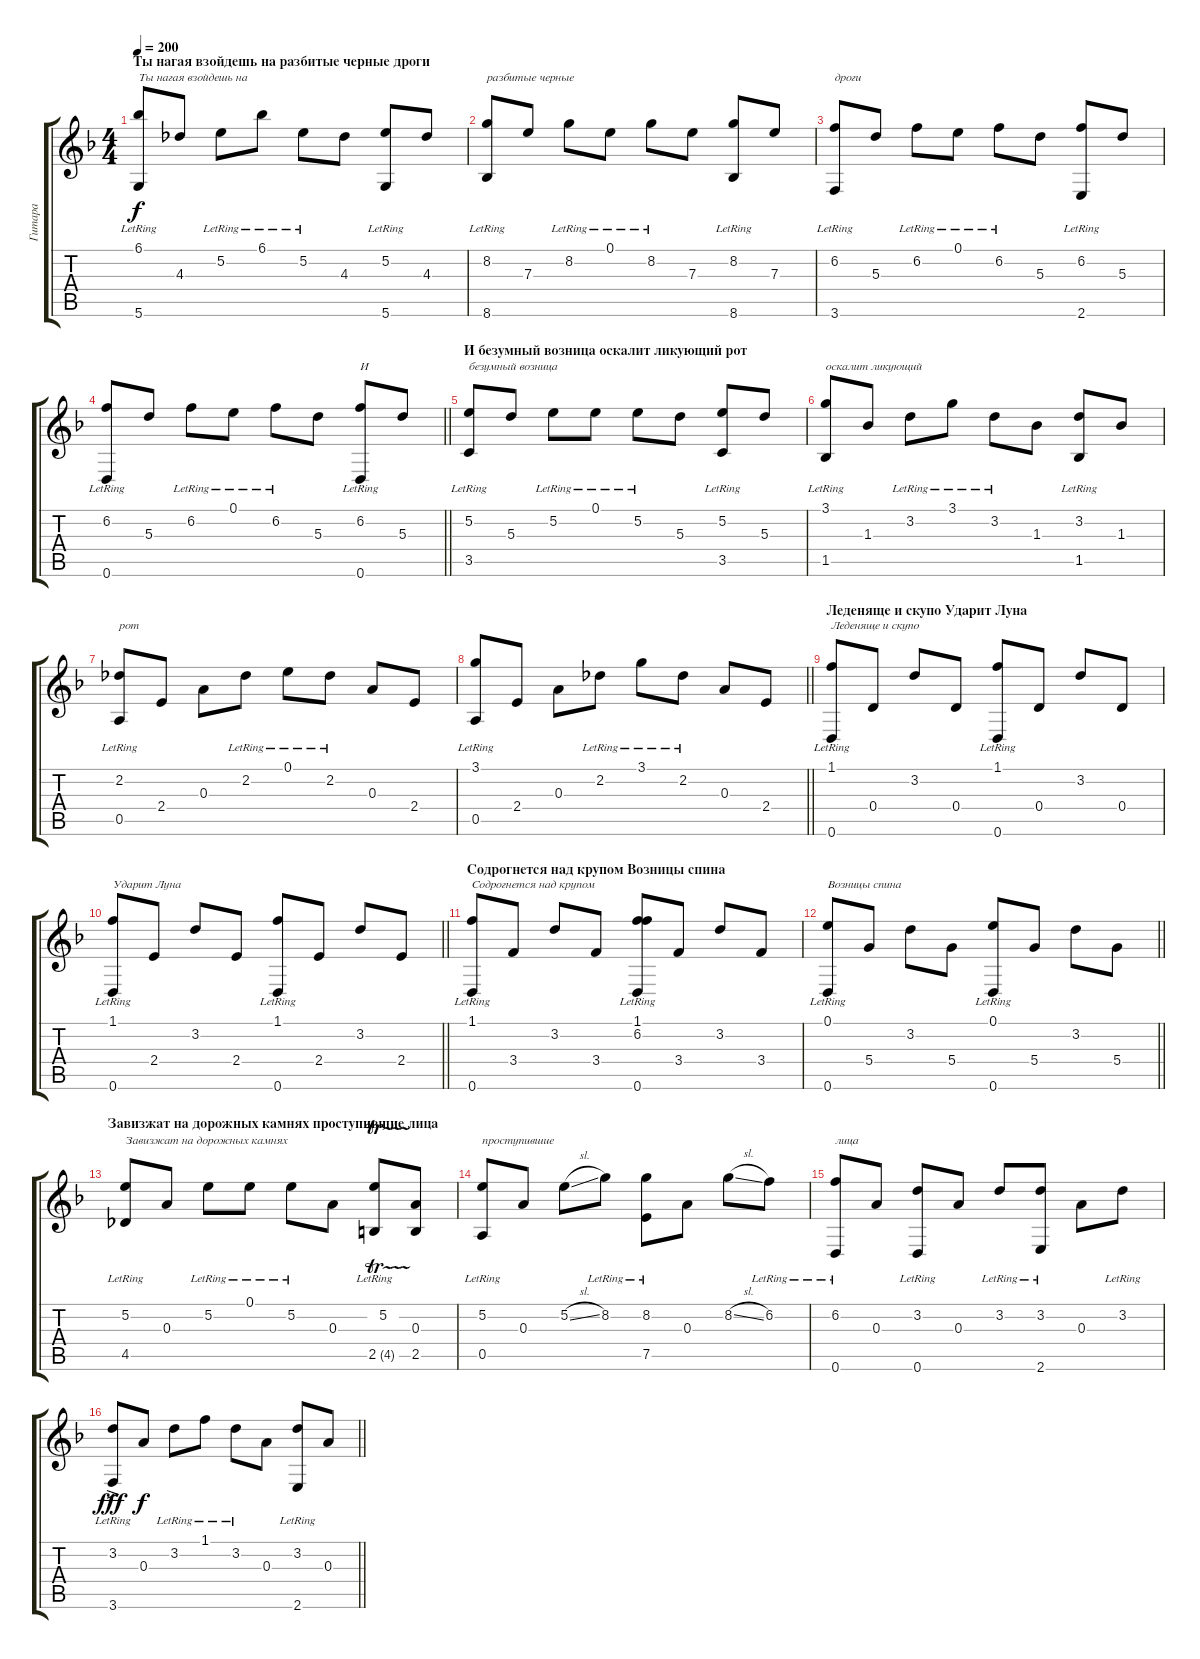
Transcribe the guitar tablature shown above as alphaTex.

\track ("Гитара" "Гитара") {instrument acousticguitarnylon}
\staff {score tabs}
\tuning (E4 B3 A3 D3 A2 D2) {hide}
\ts (4 4)
\section ("" "Ты нагая взойдешь на разбитые черные дроги")
\tempo 200
\clef g2
\ks f
(6.1 5.6{lr}).8{txt "Ты нагая взойдешь на" dy f} 4.3.8 5.2{lr}.8 6.1{lr}.8 5.2{lr}.8 4.3.8 (5.2{lr} 5.6).8 4.3.8 |
(8.2{lr} 8.6{lr}).8{txt "разбитые черные"} 7.3.8 8.2{lr}.8 0.1{lr}.8 8.2{lr}.8 7.3.8 (8.2{lr} 8.6).8 7.3.8 |
(6.2{lr} 3.6{lr}).8{txt "дроги"} 5.3.8 6.2{lr}.8 0.1{lr}.8 6.2{lr}.8 5.3.8 (6.2{lr} 2.6).8 5.3.8 |
\barLineRight lightlight
(6.2{lr} 0.6{lr}).8 5.3.8 6.2{lr}.8 0.1{lr}.8 6.2{lr}.8 5.3.8 (6.2{lr} 0.6).8{txt "И"} 5.3.8 |
\section ("" "И безумный возница оскалит ликующий рот")
(5.2{lr} 3.5{lr}).8{txt "безумный возница"} 5.3.8 5.2{lr}.8 0.1{lr}.8 5.2{lr}.8 5.3.8 (5.2{lr} 3.5).8 5.3.8 |
(3.1{lr} 1.5{lr}).8{txt "оскалит ликующий "} 1.3.8 3.2{lr}.8 3.1{lr}.8 3.2{lr}.8 1.3.8 (3.2{lr} 1.5).8 1.3.8 |
(2.2{lr} 0.5{lr}).8{txt "рот"} 2.4.8 0.3.8 2.2{lr}.8 0.1{lr}.8 2.2{lr}.8 0.3.8 2.4.8 |
\barLineRight lightlight
(3.1{lr} 0.5{lr}).8 2.4.8 0.3.8 2.2{lr}.8 3.1{lr}.8 2.2{lr}.8 0.3.8 2.4.8 |
\section ("" "Леденяще и скупо Ударит Луна")
(1.1 0.6{lr}).8{txt "Леденяще и скупо"} 0.4.8 3.2.8 0.4.8 (1.1 0.6{lr}).8 0.4.8 3.2.8 0.4.8 |
\barLineRight lightlight
(1.1 0.6{lr}).8{txt "Ударит Луна"} 2.4.8 3.2.8 2.4.8 (1.1 0.6{lr}).8 2.4.8 3.2.8 2.4.8 |
\section ("" "Содрогнется над крупом Возницы спина")
(1.1 0.6{lr}).8{txt "Содрогнется над крупом"} 3.4.8 3.2.8 3.4.8 (1.1 6.2{lr} 0.6{lr}).8 3.4.8 3.2.8 3.4.8 |
\barLineRight lightlight
(0.1 0.6{lr}).8{txt "Возницы спина"} 5.4.8 3.2.8 5.4.8 (0.1 0.6{lr}).8 5.4.8 3.2.8 5.4.8 |
\section ("" "Завизжат на дорожных камнях проступившие лица")
(5.2{lr} 4.5{lr}).8{txt "Завизжат на дорожных камнях"} 0.3.8 5.2{lr}.8 0.1{lr}.8 5.2{lr}.8 0.3.8 (5.2{lr} 2.5{tr (4 16)}).8 (0.3 2.5).8 |
(5.2{lr} 0.5{lr}).8{txt "проступившие"} 0.3.8 5.2{sl}.8 8.2{lr}.8 (8.2{lr} 7.5).8 0.3.8 8.2{sl}.8 6.2{lr}.8 |
(6.2{lr} 0.6{lr}).8{txt "лица"} 0.3.8 (3.2{lr} 0.6{lr}).8 0.3.8 3.2{lr}.8 (3.2{lr} 2.6{lr}).8 0.3.8 3.2{lr}.8 |
\barLineRight lightlight
(3.2{lr} 3.6{ac lr}).8{dy fff} 0.3.8{dy f} 3.2{lr}.8 1.1{lr}.8 3.2{lr}.8 0.3.8 (3.2{lr} 2.6).8 0.3.8
